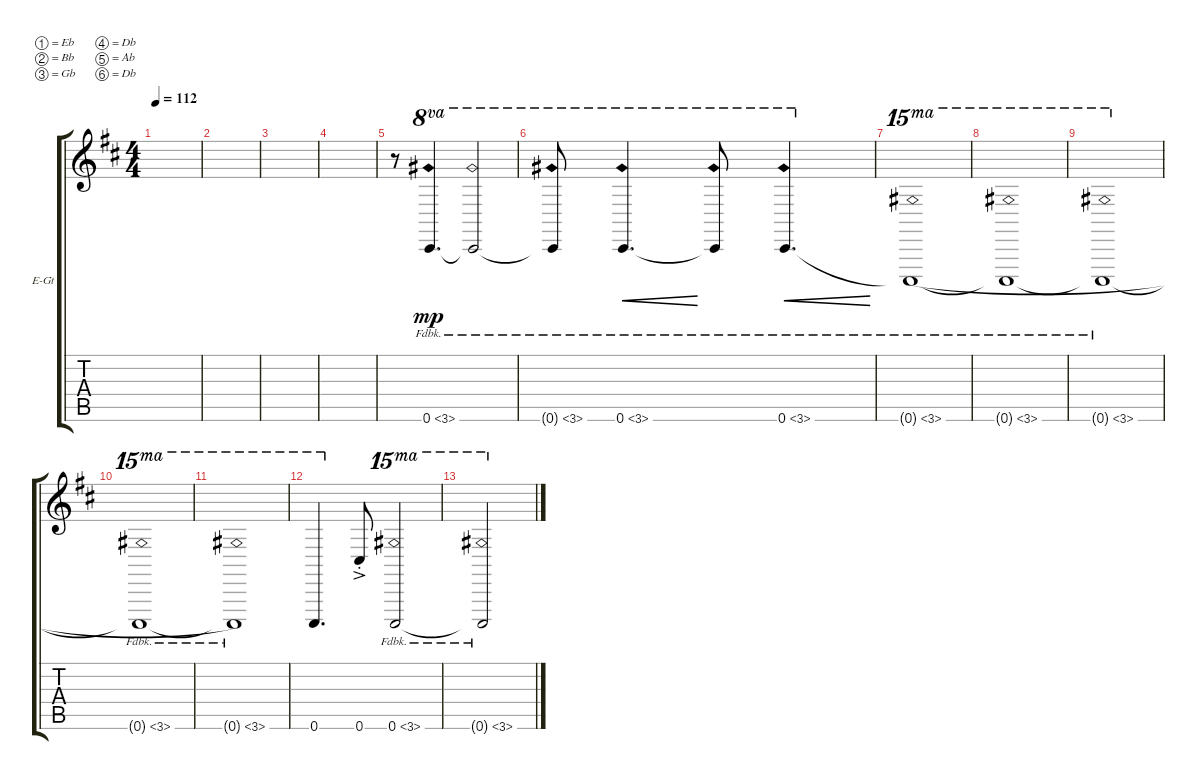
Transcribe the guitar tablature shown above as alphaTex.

\defaultSystemsLayout 4
\bracketExtendMode groupsimilarinstruments
\firstSystemTrackNameOrientation horizontal
\otherSystemsTrackNameOrientation horizontal
\track ("Cello arr. for gtr." "E-Gt") {instrument distortionguitar}
\staff {score tabs}
\tuning (Eb4 Bb3 Gb3 Db3 Ab2 Db2)
\ts (4 4)
\tempo 112
\clef g2
\scale
1.06305
\ks d
|
\scale
0.936948 |
\scale
1.06305 |
\scale
0.936948 |
\scale
1.06305 r.8 0.6{fh 3}.4{d ot 8va dy mp} 0.6{fh 3 t}.2{ot 8va} |
\scale
0.936948 0.6{fh 3 t}.8{ot 8va} 0.6{fh 3}.4{d ot 8va cre} 0.6{fh 3 t}.8{ot 8va} 0.6{fh 3}.4{d ot 8va cre} |
\scale
1.06305 0.6{fh 3 t}.1{ot 15ma legatoorigin} |
\scale
0.936948 0.6{fh 3 t}.1{ot 15ma legatoorigin} |
\scale
1.06305 0.6{fh 3 t}.1{ot 15ma legatoorigin} |
\scale
0.936948 0.6{fh 3 t}.1{ot 15ma legatoorigin} |
\scale
1.06305 0.6{fh 3 t}.1{ot 15ma} |
\scale
0.936948 0.6.4{d ot 15ma} 0.6{ac st}.8 0.6{fh 3}.2{ot 15ma} |
0.6{fh 3 t}.2{ot 15ma}
